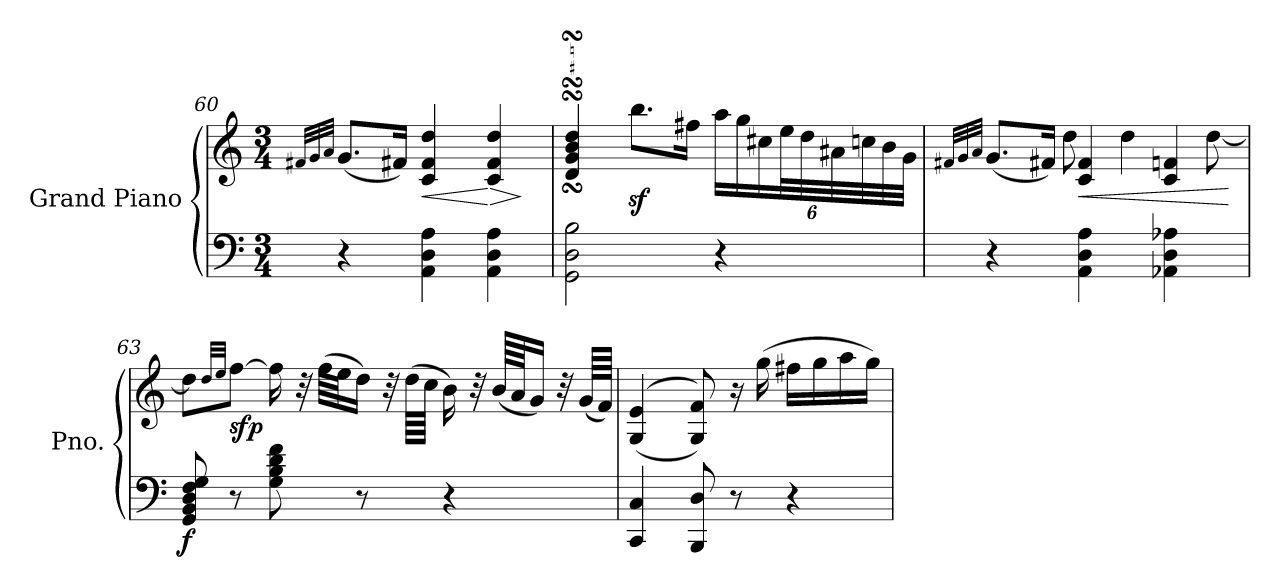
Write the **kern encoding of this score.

**kern	**kern	**dynam
*part1	*part1	*part1
*staff2	*staff1	*staff1/2
*I"Grand Piano	*	*
*I'Pno.	*	*
*clefF4	*clefG2	*
*k[]	*k[]	*
*M3/4	*M3/4	*
=60	=60	=60
.	32qf#X/LLL	.
.	32qg/	.
.	32qa/JJJ	.
4r	(8.g/L	.
.	16f#X/Jk)	.
!	!	!LO:HP:b
4AA\ 4D\ 4A\	4c/ 4f#/ 4dd/	<
!	!	!LO:HP:n=1:b
4AA\ 4D\ 4A\	4c/ 4f#/ 4dd/	[ >
.	.	]
!!LO:LB:g=z
=61	=61	=61
2GG\ 2D\ 2B\	4d/sSSS 4g/sSSS 4b/sSSS 4dd/sSSS	.
.	8.bbz<\L	.
.	16ff#X\Jk	.
*	*Xbrackettup	*
4r	24aa\LL	.
.	24gg\	.
.	24cc#X\	.
.	48ee\L	.
.	48dd\	.
.	48a#X\	.
.	48ccn\	.
.	48b\	.
.	48g\JJJ	.
=62	=62	=62
.	32qf#X/LLL	.
.	32qg/	.
.	32qa/JJJ	.
*	*^	*
4r	(8.g/L	4ryy	.
.	16f#X/Jk)	.	.
!	!	!	!LO:HP:b
4AA\ 4D\ 4A\	4c/ 4f#/	8dd\	<
.	.	4dd\	.
4AA-X\ 4D\ 4A-X\	4c/ 4fn/	.	.
.	.	[8dd\	.
*	*v	*v	*
.	.	[
!!LO:PB:g=z
=63	=63	=63
!	!	!LO:DY:b=2
8GG/ 8BB/ 8D/ 8F/ 8G/	8dd\L]	f
.	32qdd/LLL	.
.	32qee/JJJ	.
!	!	!LO:DY:b
8r	[8ff\J	sfp
8G\ 8B\ 8d\ 8f\	16ff\]	.
.	32r	.
.	(64ff\LLLL	.
.	64ee\JJ	.
8r	16dd\JJ)	.
.	32r	.
.	(64dd\LLLL	.
.	64cc\JJJJ	.
4r	16b\)	.
.	32r	.
.	(64b/LLLL	.
.	64a/JJ	.
.	16g/JJ)	.
.	32r	.
.	(64g/LLLL	.
.	64f/JJJJ)	.
=64	=64	=64
4CC/ 4C/	(>(4G/ 4e/	.
8BBB/ 8D/	8G/ 8f/))	.
8r	16r	.
.	(16gg\	.
4r	16ff#X\LL	.
.	16gg\	.
.	16aa\	.
.	16gg\JJ)	.
=	=	=
*-	*-	*-
